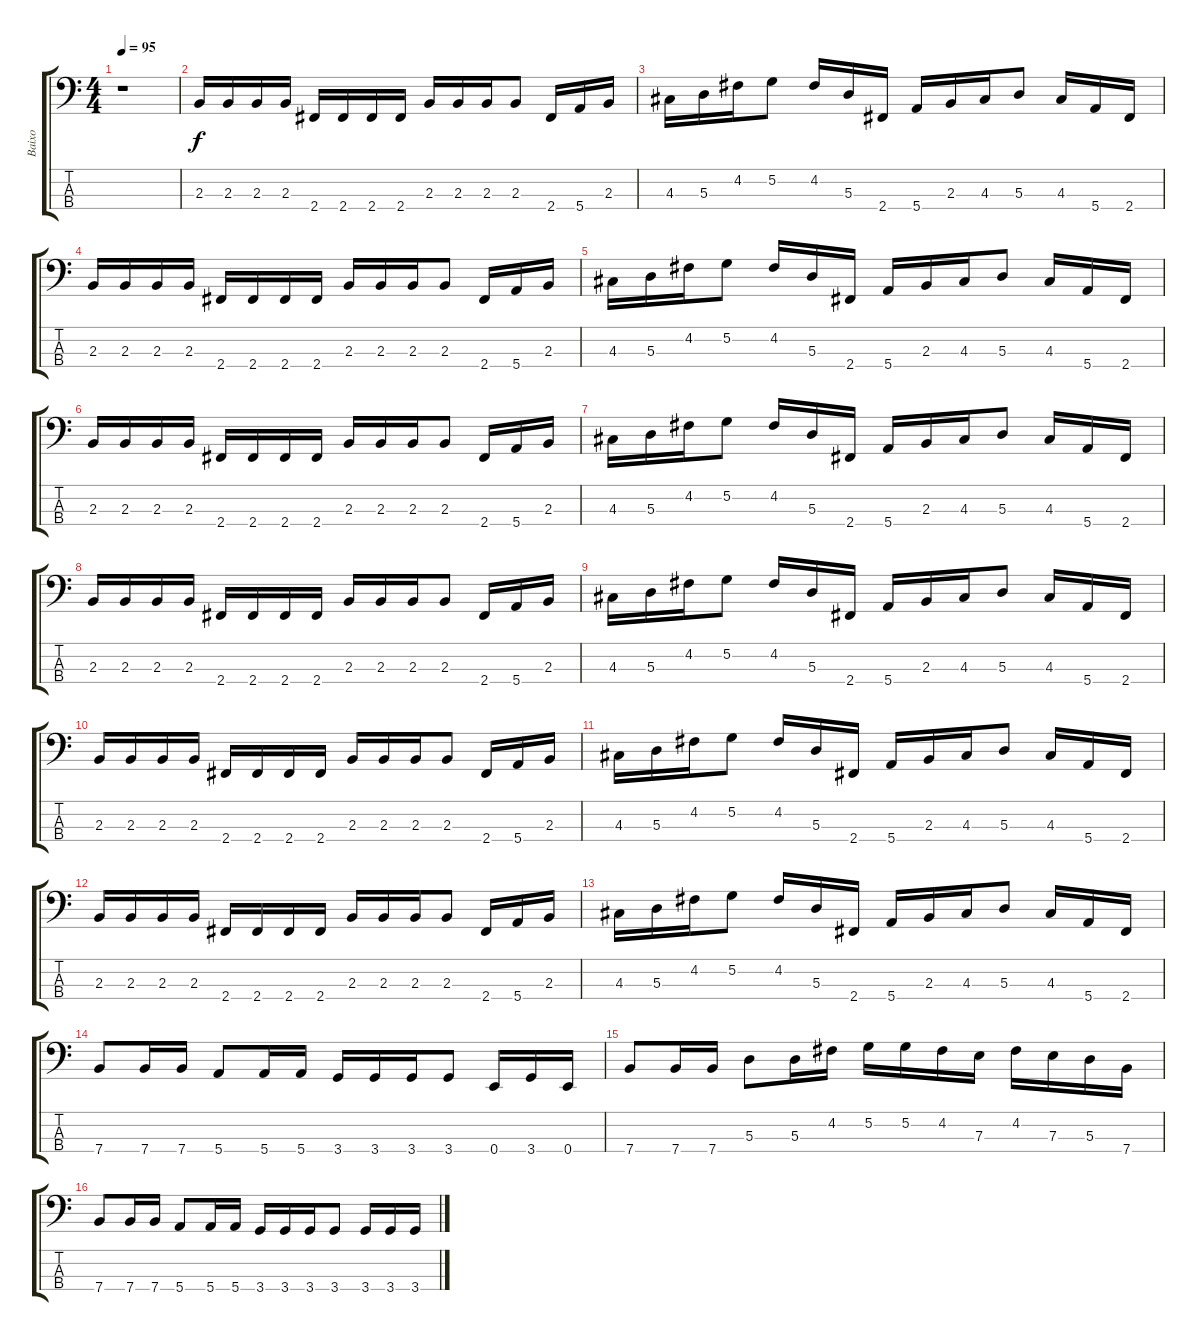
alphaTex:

\track ("Baixo" "Baixo") {instrument electricbasspick}
\staff {score tabs}
\tuning (G2 D2 A1 E1) {hide}
\ts (4 4)
\tempo 95
\clef f4
\ks c
r.1{dy f instrument electricbasspick} |
2.3.16 2.3.16 2.3.16 2.3.16 2.4.16 2.4.16 2.4.16 2.4.16 2.3.16 2.3.16 2.3.16 2.3.8 2.4.16 5.4.16 2.3.16 |
4.3.16 5.3.16 4.2.16 5.2.8 4.2.16 5.3.16 2.4.16 5.4.16 2.3.16 4.3.16 5.3.8 4.3.16 5.4.16 2.4.16 |
2.3.16 2.3.16 2.3.16 2.3.16 2.4.16 2.4.16 2.4.16 2.4.16 2.3.16 2.3.16 2.3.16 2.3.8 2.4.16 5.4.16 2.3.16 |
4.3.16 5.3.16 4.2.16 5.2.8 4.2.16 5.3.16 2.4.16 5.4.16 2.3.16 4.3.16 5.3.8 4.3.16 5.4.16 2.4.16 |
2.3.16 2.3.16 2.3.16 2.3.16 2.4.16 2.4.16 2.4.16 2.4.16 2.3.16 2.3.16 2.3.16 2.3.8 2.4.16 5.4.16 2.3.16 |
4.3.16 5.3.16 4.2.16 5.2.8 4.2.16 5.3.16 2.4.16 5.4.16 2.3.16 4.3.16 5.3.8 4.3.16 5.4.16 2.4.16 |
2.3.16 2.3.16 2.3.16 2.3.16 2.4.16 2.4.16 2.4.16 2.4.16 2.3.16 2.3.16 2.3.16 2.3.8 2.4.16 5.4.16 2.3.16 |
4.3.16 5.3.16 4.2.16 5.2.8 4.2.16 5.3.16 2.4.16 5.4.16 2.3.16 4.3.16 5.3.8 4.3.16 5.4.16 2.4.16 |
2.3.16 2.3.16 2.3.16 2.3.16 2.4.16 2.4.16 2.4.16 2.4.16 2.3.16 2.3.16 2.3.16 2.3.8 2.4.16 5.4.16 2.3.16 |
4.3.16 5.3.16 4.2.16 5.2.8 4.2.16 5.3.16 2.4.16 5.4.16 2.3.16 4.3.16 5.3.8 4.3.16 5.4.16 2.4.16 |
2.3.16 2.3.16 2.3.16 2.3.16 2.4.16 2.4.16 2.4.16 2.4.16 2.3.16 2.3.16 2.3.16 2.3.8 2.4.16 5.4.16 2.3.16 |
4.3.16 5.3.16 4.2.16 5.2.8 4.2.16 5.3.16 2.4.16 5.4.16 2.3.16 4.3.16 5.3.8 4.3.16 5.4.16 2.4.16 |
7.4.8 7.4.16 7.4.16 5.4.8 5.4.16 5.4.16 3.4.16 3.4.16 3.4.16 3.4.8 0.4.16 3.4.16 0.4.16 |
7.4.8 7.4.16 7.4.16 5.3.8 5.3.16 4.2.16 5.2.16 5.2.16 4.2.16 7.3.16 4.2.16 7.3.16 5.3.16 7.4.16 |
7.4.8 7.4.16 7.4.16 5.4.8 5.4.16 5.4.16 3.4.16 3.4.16 3.4.16 3.4.8 3.4.16 3.4.16 3.4.16
